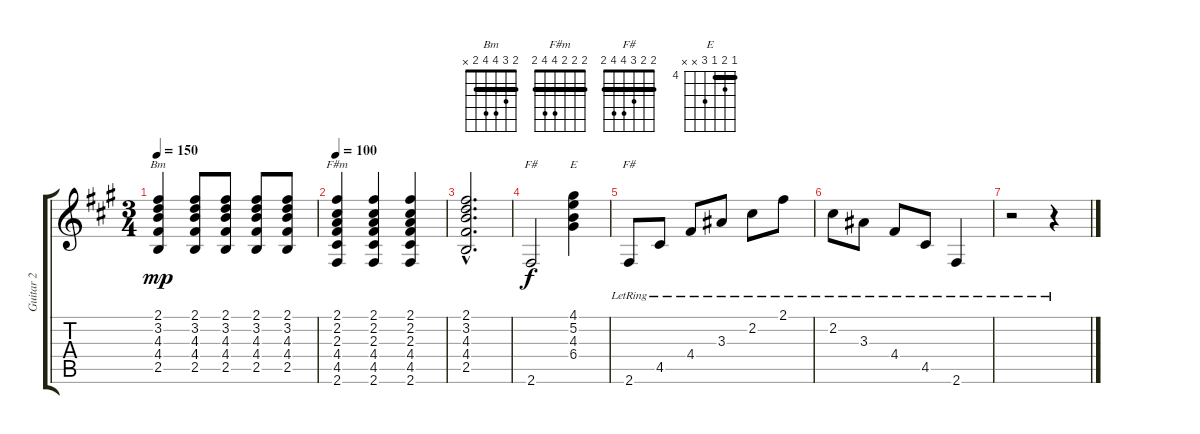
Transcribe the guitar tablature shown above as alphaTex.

\track ("Guitar 2" "Guitar 2") {instrument acousticguitarsteel}
\staff {score tabs}
\tuning (E4 B3 G3 D3 A2 E2) {hide}
\chord ("Bm" 2 3 4 4 2 x) {barre 2}
\chord ("F#m" 2 2 2 4 4 2) {barre 2}
\chord ("F#" x x x x x 2)
\chord ("E" 4 5 4 6 x x) {firstfret 4 barre 4}
\chord ("F#" 2 2 3 4 4 2) {barre 2}
\ts (3 4)
\tempo 150
\clef g2
\ks f#minor
(2.1 3.2 4.3 4.4 2.5).4{ch "Bm" dy mp} (2.1 3.2 4.3 4.4 2.5).8 (2.1 3.2 4.3 4.4 2.5).8 (2.1 3.2 4.3 4.4 2.5).8 (2.1 3.2 4.3 4.4 2.5).8 |
\tempo 100
(2.1 2.2 2.3 4.4 4.5 2.6).4{ch "F#m"} (2.1 2.2 2.3 4.4 4.5 2.6).4 (2.1 2.2 2.3 4.4 4.5 2.6).4 |
(2.1{hac} 3.2{hac} 4.3{hac} 4.4{hac} 2.5{hac}).2{d} |
2.6.2{ch "F#" dy f} (4.1 5.2 4.3 6.4).4{ch "E"} |
2.6{lr}.8{ch "F#"} 4.5{lr}.8 4.4{lr}.8 3.3{lr}.8 2.2{lr}.8 2.1{lr}.8 |
2.2{lr}.8 3.3{lr}.8 4.4{lr}.8 4.5{lr}.8 2.6{lr}.4 |
r.2 r.4
